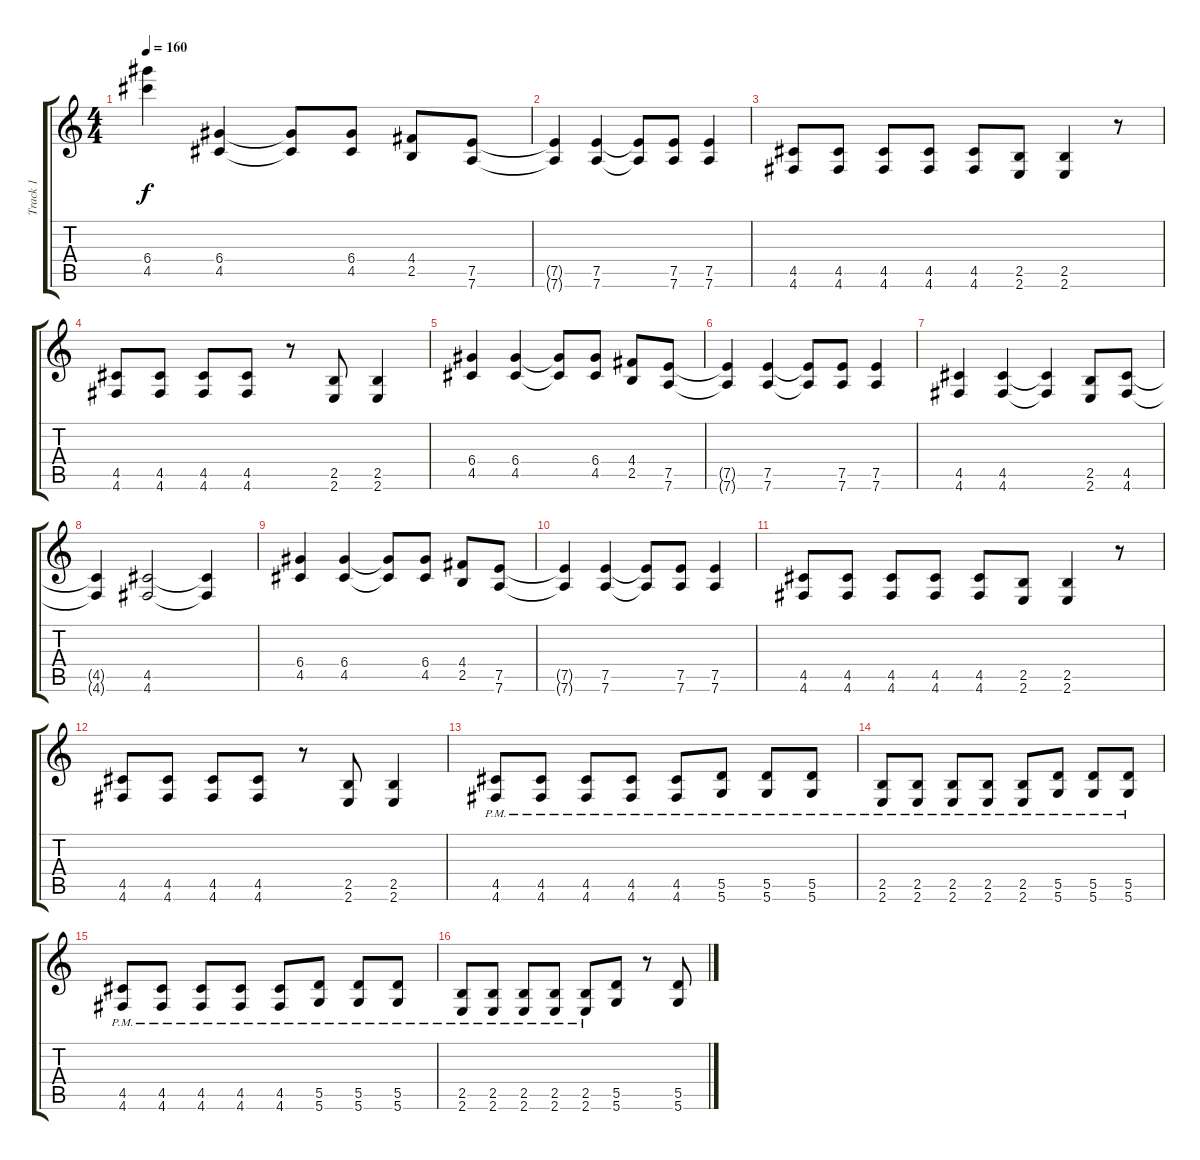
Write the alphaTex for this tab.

\track ("Track 1" "Track 1") {instrument distortionguitar}
\staff {score tabs}
\tuning (E4 B3 G3 D3 A2 D2) {hide}
\ts (4 4)
\tempo 160
\clef g2
\ks c
(6.4 4.5).4{ot 15mb dy f} (6.4 4.5).4 (6.4{t} 4.5{t}).8 (6.4 4.5).8 (4.4 2.5).8 (7.5 7.6).8 |
(7.5{t} 7.6{t}).4 (7.5 7.6).4 (7.5{t} 7.6{t}).8 (7.5 7.6).8 (7.5 7.6).4 |
(4.5 4.6).8 (4.5 4.6).8 (4.5 4.6).8 (4.5 4.6).8 (4.5 4.6).8 (2.5 2.6).8 (2.5 2.6).4 r.8 |
(4.5 4.6).8 (4.5 4.6).8 (4.5 4.6).8 (4.5 4.6).8 r.8 (2.5 2.6).8 (2.5 2.6).4 |
(6.4 4.5).4 (6.4 4.5).4 (6.4{t} 4.5{t}).8 (6.4 4.5).8 (4.4 2.5).8 (7.5 7.6).8 |
(7.5{t} 7.6{t}).4 (7.5 7.6).4 (7.5{t} 7.6{t}).8 (7.5 7.6).8 (7.5 7.6).4 |
(4.5 4.6).4 (4.5 4.6).4 (4.5{t} 4.6{t}).4 (2.5 2.6).8 (4.5 4.6).8 |
(4.5{t} 4.6{t}).4 (4.5 4.6).2 (4.5{t} 4.6{t}).4 |
(6.4 4.5).4 (6.4 4.5).4 (6.4{t} 4.5{t}).8 (6.4 4.5).8 (4.4 2.5).8 (7.5 7.6).8 |
(7.5{t} 7.6{t}).4 (7.5 7.6).4 (7.5{t} 7.6{t}).8 (7.5 7.6).8 (7.5 7.6).4 |
(4.5 4.6).8 (4.5 4.6).8 (4.5 4.6).8 (4.5 4.6).8 (4.5 4.6).8 (2.5 2.6).8 (2.5 2.6).4 r.8 |
(4.5 4.6).8 (4.5 4.6).8 (4.5 4.6).8 (4.5 4.6).8 r.8 (2.5 2.6).8 (2.5 2.6).4 |
(4.5{pm} 4.6{pm}).8 (4.5{pm} 4.6{pm}).8 (4.5{pm} 4.6{pm}).8 (4.5{pm} 4.6{pm}).8 (4.5{pm} 4.6{pm}).8 (5.5{pm} 5.6{pm}).8 (5.5{pm} 5.6{pm}).8 (5.5{pm} 5.6{pm}).8 |
(2.5{pm} 2.6{pm}).8 (2.5{pm} 2.6{pm}).8 (2.5{pm} 2.6{pm}).8 (2.5{pm} 2.6{pm}).8 (2.5{pm} 2.6{pm}).8 (5.5{pm} 5.6{pm}).8 (5.5{pm} 5.6{pm}).8 (5.5{pm} 5.6{pm}).8 |
(4.5{pm} 4.6{pm}).8 (4.5{pm} 4.6{pm}).8 (4.5{pm} 4.6{pm}).8 (4.5{pm} 4.6{pm}).8 (4.5{pm} 4.6{pm}).8 (5.5{pm} 5.6{pm}).8 (5.5{pm} 5.6{pm}).8 (5.5{pm} 5.6{pm}).8 |
(2.5{pm} 2.6{pm}).8 (2.5{pm} 2.6{pm}).8 (2.5{pm} 2.6{pm}).8 (2.5{pm} 2.6{pm}).8 (2.5{pm} 2.6{pm}).8 (5.5 5.6).8 r.8 (5.5 5.6).8
